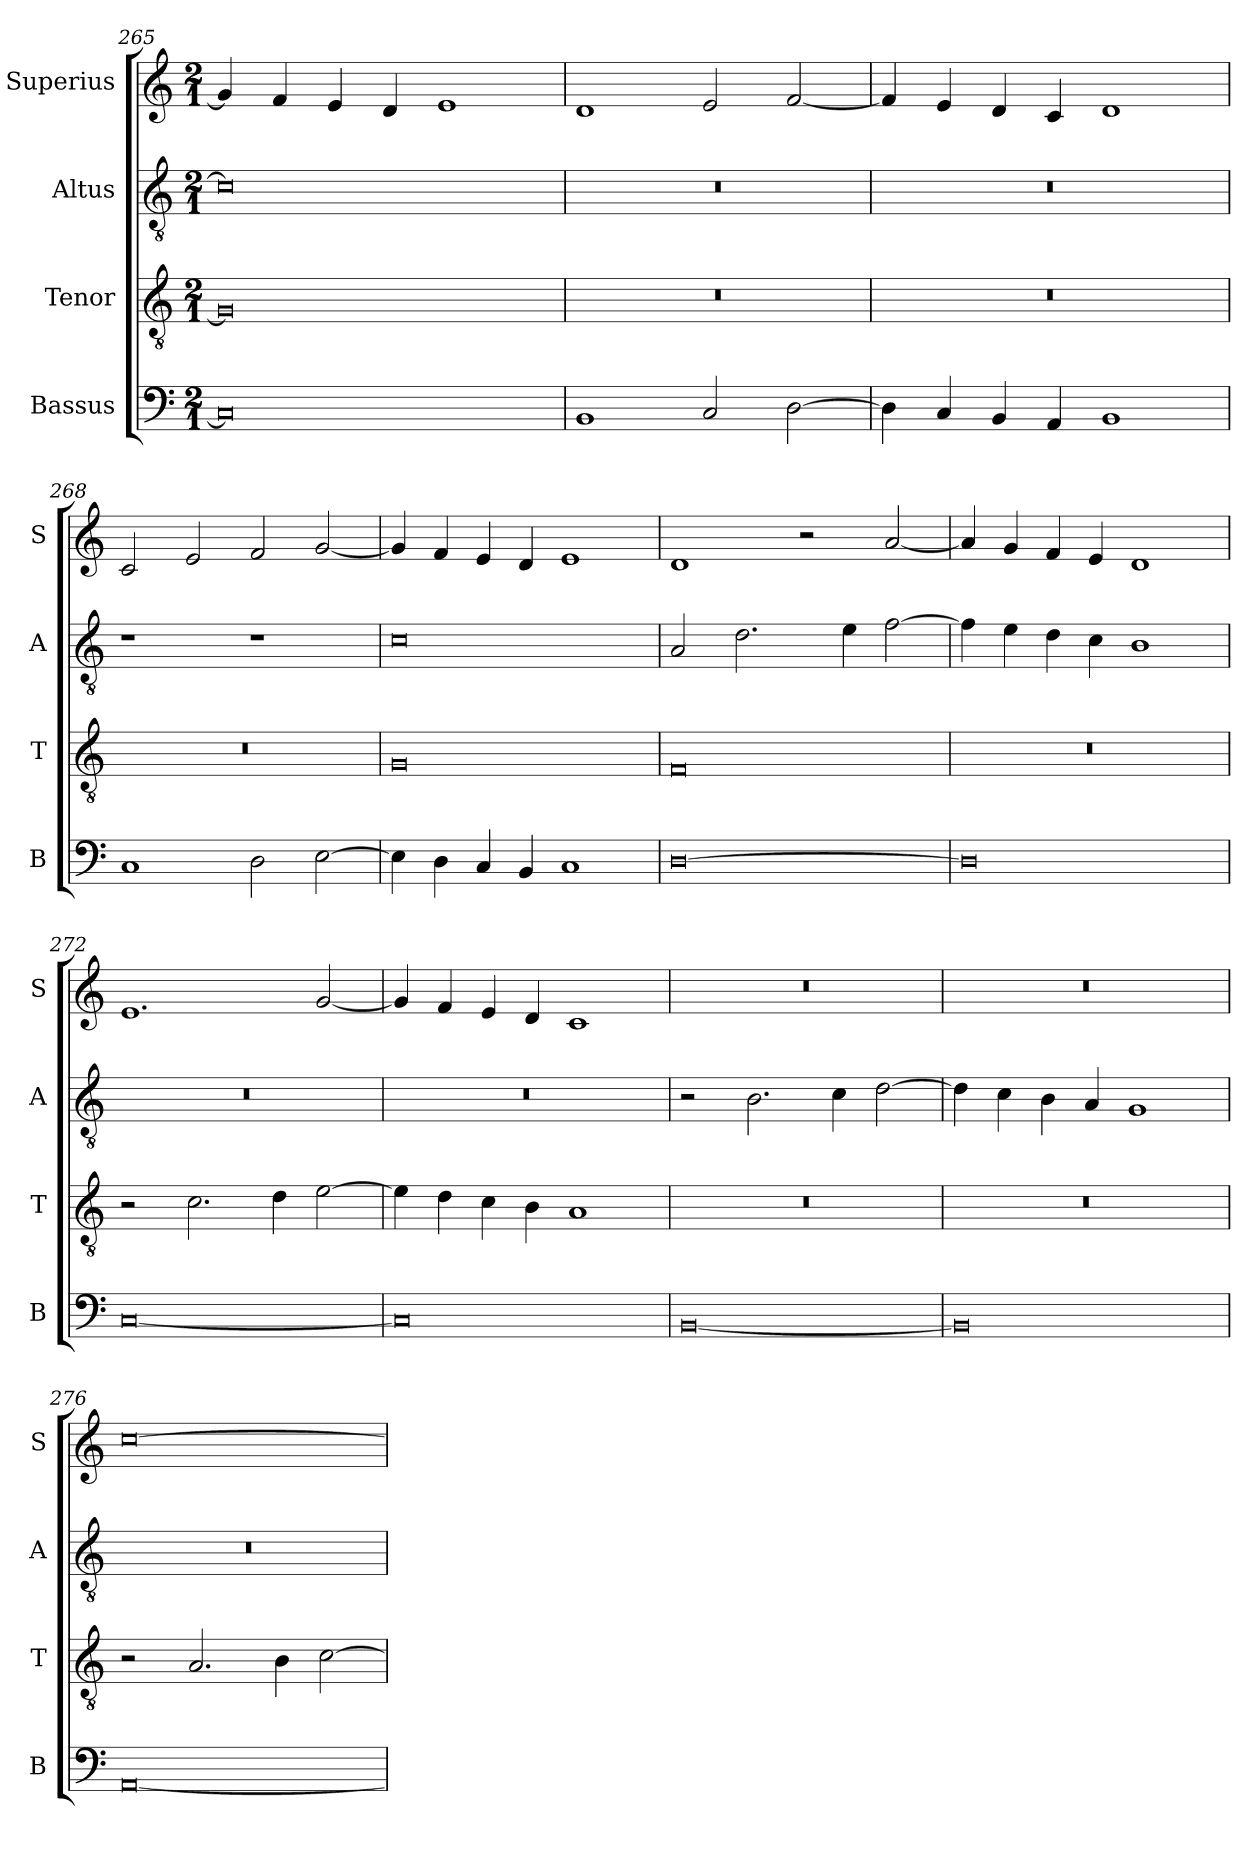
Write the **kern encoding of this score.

**kern	**kern	**kern	**kern
*part4	*part3	*part2	*part1
*staff4	*staff3	*staff2	*staff1
*I"Bassus	*I"Tenor	*I"Altus	*I"Superius
*I'B	*I'T	*I'A	*I'S
*clefF4	*clefGv2	*clefGv2	*clefG2
*k[]	*k[]	*k[]	*k[]
*M2/1	*M2/1	*M2/1	*M2/1
=265	=265	=265	=265
0C]	0G]	0c]	4g]
.	.	.	4f
.	.	.	4e
.	.	.	4d
.	.	.	1e
=266	=266	=266	=266
1BB	0r	0r	1d
2C	.	.	2e
[2D	.	.	[2f
=267	=267	=267	=267
4D]	0r	0r	4f]
4C	.	.	4e
4BB	.	.	4d
4AA	.	.	4c
1BB	.	.	1d
=268	=268	=268	=268
1C	0r	1r	2c
.	.	.	2e
2D	.	1r	2f
[2E	.	.	[2g
=269	=269	=269	=269
4E]	0G	0c	4g]
4D	.	.	4f
4C	.	.	4e
4BB	.	.	4d
1C	.	.	1e
=270	=270	=270	=270
[0D	0F	2A	1d
.	.	2.d	.
.	.	.	2r
.	.	4e	.
.	.	[2f	[2a
=271	=271	=271	=271
0D]	0r	4f]	4a]
.	.	4e	4g
.	.	4d	4f
.	.	4c	4e
.	.	1B	1d
=272	=272	=272	=272
[0C	2r	0r	1.e
.	2.c	.	.
.	4d	.	.
.	[2e	.	[2g
=273	=273	=273	=273
0C]	4e]	0r	4g]
.	4d	.	4f
.	4c	.	4e
.	4B	.	4d
.	1A	.	1c
=274	=274	=274	=274
[0BB	0r	2r	0r
.	.	2.B	.
.	.	4c	.
.	.	[2d	.
=275	=275	=275	=275
0BB]	0r	4d]	0r
.	.	4c	.
.	.	4B	.
.	.	4A	.
.	.	1G	.
=276	=276	=276	=276
[0AA	2r	0r	[0cc
.	2.A	.	.
.	4B	.	.
.	[2c	.	.
=	=	=	=
*-	*-	*-	*-
